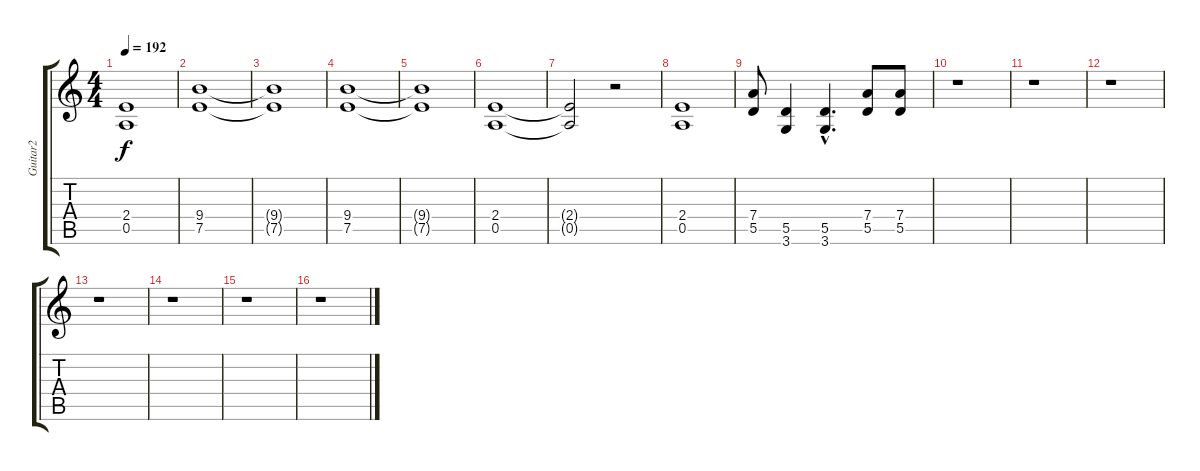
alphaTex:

\track ("Guitar2" "Guitar2") {instrument distortionguitar}
\staff {score tabs}
\tuning (E4 B3 G3 D3 A2 E2) {hide}
\ts (4 4)
\tempo 192
\clef g2
\ks c
(2.4{t} 0.5{t}).1{dy f} |
(9.4 7.5).1 |
(9.4{t} 7.5{t}).1 |
(9.4 7.5).1 |
(9.4{t} 7.5{t}).1 |
(2.4 0.5).1 |
(2.4{t} 0.5{t}).2 r.2 |
(2.4 0.5).1 |
(7.4 5.5).8 (5.5 3.6).4 (5.5{hac} 3.6{hac}).4{d} (7.4 5.5).8 (7.4 5.5).8 |
r.1 |
r.1 |
r.1 |
r.1 |
r.1 |
r.1 |
r.1
